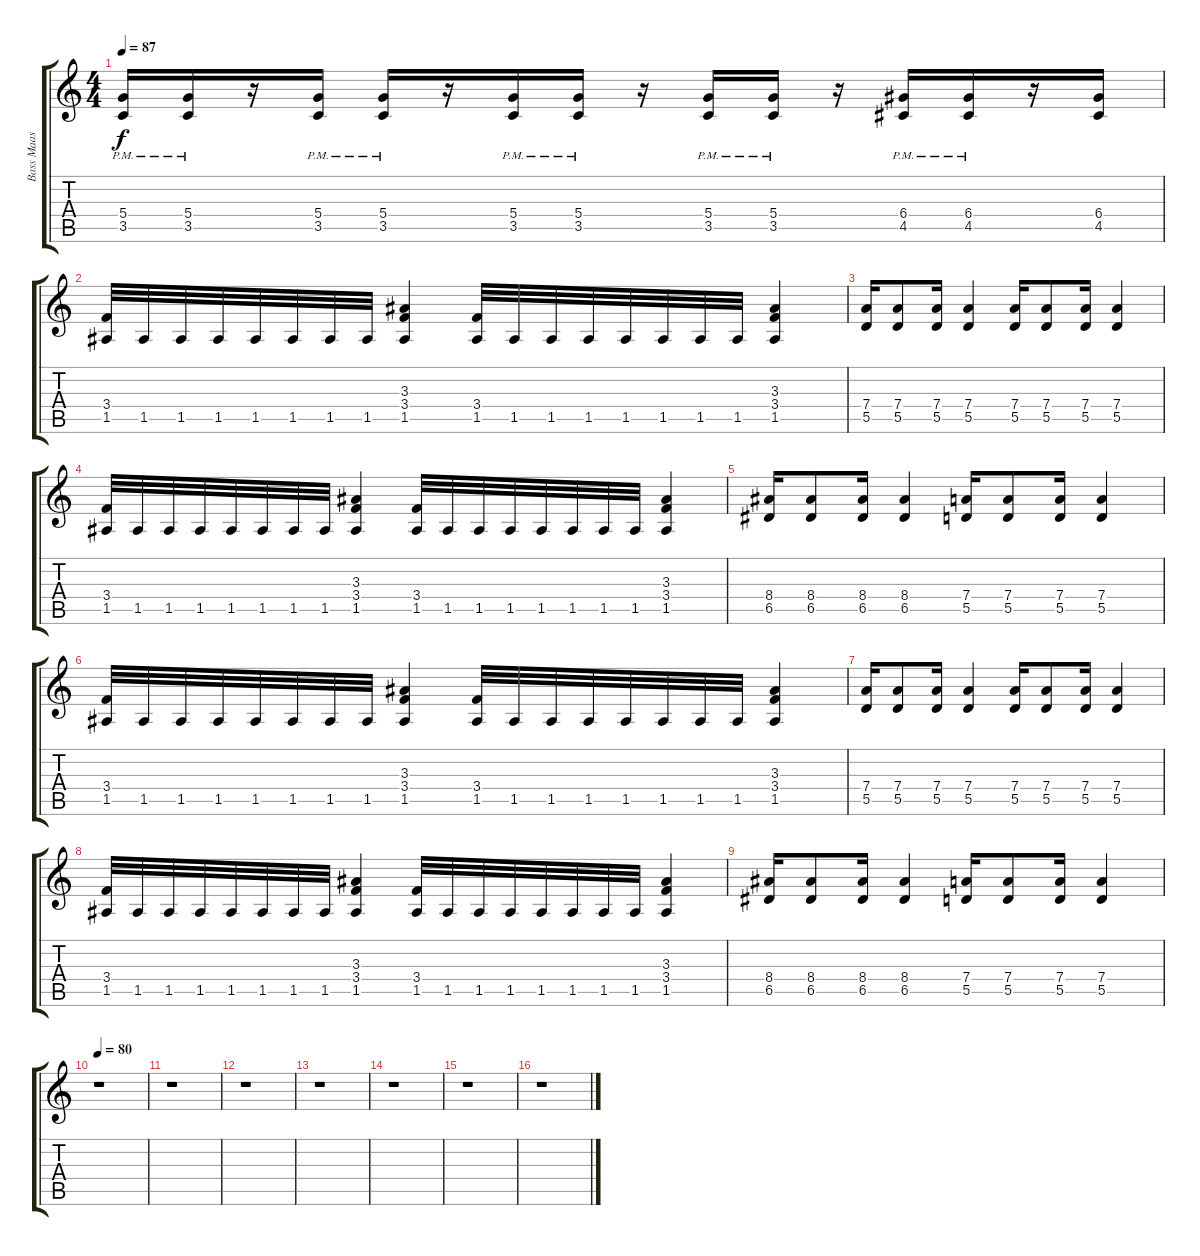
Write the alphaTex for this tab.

\track ("Bass Maas" "Bass Maas") {instrument overdrivenguitar}
\staff {score tabs}
\tuning (E4 B3 G3 D3 A2 E2) {hide}
\ts (4 4)
\tempo 87
\clef g2
\ks c
(5.4{pm} 3.5{pm}).16{dy f} (5.4{pm} 3.5{pm}).16 r.16 (5.4{pm} 3.5{pm}).16 (5.4{pm} 3.5{pm}).16 r.16 (5.4{pm} 3.5{pm}).16 (5.4{pm} 3.5{pm}).16 r.16 (5.4{pm} 3.5{pm}).16 (5.4{pm} 3.5{pm}).16 r.16 (6.4{pm} 4.5{pm}).16 (6.4{pm} 4.5{pm}).16 r.16 (6.4 4.5).16 |
(3.4 1.5).32 1.5.32 1.5.32 1.5.32 1.5.32 1.5.32 1.5.32 1.5.32 (3.3 3.4 1.5).4 (3.4 1.5).32 1.5.32 1.5.32 1.5.32 1.5.32 1.5.32 1.5.32 1.5.32 (3.3 3.4 1.5).4 |
(7.4 5.5).16 (7.4 5.5).8 (7.4 5.5).16 (7.4 5.5).4 (7.4 5.5).16 (7.4 5.5).8 (7.4 5.5).16 (7.4 5.5).4 |
(3.4 1.5).32 1.5.32 1.5.32 1.5.32 1.5.32 1.5.32 1.5.32 1.5.32 (3.3 3.4 1.5).4 (3.4 1.5).32 1.5.32 1.5.32 1.5.32 1.5.32 1.5.32 1.5.32 1.5.32 (3.3 3.4 1.5).4 |
(8.4 6.5).16 (8.4 6.5).8 (8.4 6.5).16 (8.4 6.5).4 (7.4 5.5).16 (7.4 5.5).8 (7.4 5.5).16 (7.4 5.5).4 |
(3.4 1.5).32 1.5.32 1.5.32 1.5.32 1.5.32 1.5.32 1.5.32 1.5.32 (3.3 3.4 1.5).4 (3.4 1.5).32 1.5.32 1.5.32 1.5.32 1.5.32 1.5.32 1.5.32 1.5.32 (3.3 3.4 1.5).4 |
(7.4 5.5).16 (7.4 5.5).8 (7.4 5.5).16 (7.4 5.5).4 (7.4 5.5).16 (7.4 5.5).8 (7.4 5.5).16 (7.4 5.5).4 |
(3.4 1.5).32 1.5.32 1.5.32 1.5.32 1.5.32 1.5.32 1.5.32 1.5.32 (3.3 3.4 1.5).4 (3.4 1.5).32 1.5.32 1.5.32 1.5.32 1.5.32 1.5.32 1.5.32 1.5.32 (3.3 3.4 1.5).4 |
(8.4 6.5).16 (8.4 6.5).8 (8.4 6.5).16 (8.4 6.5).4 (7.4 5.5).16 (7.4 5.5).8 (7.4 5.5).16 (7.4 5.5).4 |
\tempo 80
r.1 |
r.1 |
r.1 |
r.1 |
r.1 |
r.1 |
r.1
